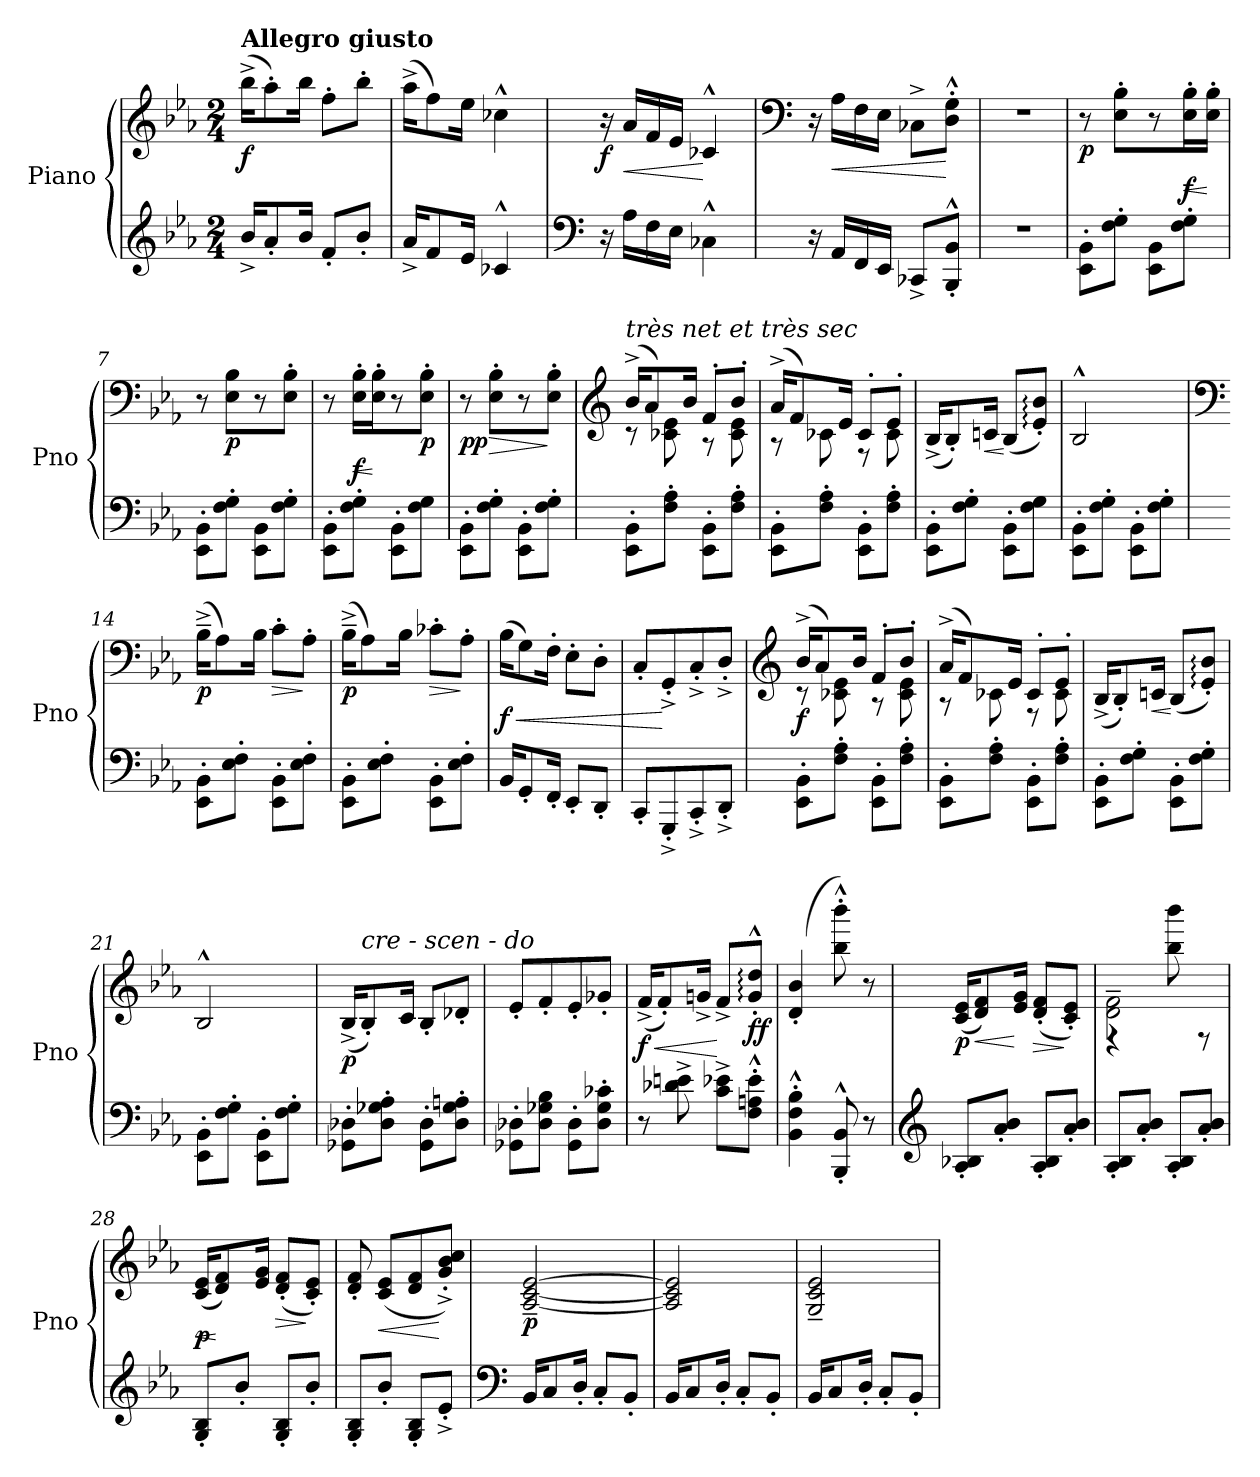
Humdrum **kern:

**kern	**kern	**dynam
*part1	*part1	*part1
*staff2	*staff1	*staff1/2
*I"Piano	*	*
*I'Pno	*	*
*clefG2	*clefG2	*
*k[b-e-a-]	*k[b-e-a-]	*
*M2/4	*M2/4	*
=1	=1	=1
!	!LO:TX:a:B:t=Allegro giusto	!
!	!	!LO:DY:b
16b-^/KL	(>16bb-^\KL	f
8a-'/	8aa-'\)	.
16b-/Jk	16bb-\Jk	.
8f'/L	8ff'\L	.
8b-'/J	8bb-'\J	.
=2	=2	=2
16a-^/KL	(>16aa-^\KL	.
8f/	8ff\)	.
16e-/Jk	16ee-\Jk	.
4c-X^^/	4cc-X^^\	.
=3	=3	=3
*clefF4	*	*
!	!	!LO:DY:b
16r	16r	f
!	!	!LO:HP:b
16A-\LL	16a-/LL	<
16F\	16f/	.
16E-\JJ	16e-/JJ	.
4C-X^^\	4c-X^^/	[
=4	=4	=4
*	*clefF4	*
16r	16r	.
!	!	!LO:HP:b
16AA-/LL	16A-\LL	<
16FF/	16F\	.
16EE-/JJ	16E-\JJ	.
8CC-X^/L	8C-X^\L	.
!	!	!LO:DY:n=1:b
8BBB-/'^^ 8BB-/'^^J	8D\'^^ 8G\'^^J	[ other-dynamics
!!LO:LB:g=z
=5	=5	=5
2r	2r	.
=6	=6	=6
!	!	!LO:DY:b
8EE-\' 8BB-\'L	8r	p
8F\' 8G\'J	8E-\' 8B-\'L	.
8EE-\ 8BB-\L	8r	.
!	!	!LO:HP:b
!	!	!LO:DY:n=1:b
8F\' 8G\'J	16E-\' 16B-\'L	< f
.	16E-\' 16B-\'JJ	[
=7	=7	=7
8EE-\' 8BB-\'L	8r	.
!	!	!LO:DY:b
8F\' 8G\'J	8E-\ 8B-\L	p
8EE-\ 8BB-\L	8r	.
8F\' 8G\'J	8E-\' 8B-\'J	.
=8	=8	=8
8EE-\' 8BB-\'L	8r	.
!	!	!LO:HP:b
!	!	!LO:DY:n=1:b
8F\' 8G\'J	16E-\' 16B-\'LL	< f
.	16E-\' 16B-\'J	[
8EE-\' 8BB-\'L	8r	.
!	!	!LO:DY:n=2:b
8F\ 8G\J	8E-\' 8B-\'J	p
=9	=9	=9
!	!	!LO:DY:b
8EE-\' 8BB-\'L	8r	pp
!	!	!LO:HP:b
8F\' 8G\'J	8E-\' 8B-\'L	>
8EE-\' 8BB-\'L	8r	.
8F\' 8G\'J	8E-\' 8B-\'J	]
!!LO:LB:g=z
=10	=10	=10
*	*clefG2	*
*	*^	*
!	!LO:TX:a:i:t=très net et très sec	!	!
!	!	!	!LO:DY:b=2
!	!	!	!LO:DY:n=1:b
8EE-\' 8BB-\'L	(>16b-^/KL	8r	p mf
.	8a-/)	.	.
8F\' 8A-\'J	.	8c-X\ 8e-\	.
.	16b-/Jk	.	.
8EE-\' 8BB-\'L	8f'/L	8r	.
8F\' 8A-\'J	8b-'/J	8c-\ 8e-\	.
=11	=11	=11	=11
8EE-\' 8BB-\'L	(>16a-^/KL	8r	.
.	8f/)	.	.
8F\' 8A-\'J	.	8c-X\	.
.	16e-/Jk	.	.
8EE-\' 8BB-\'L	8c-'/L	8r	.
8F\' 8A-\'J	8e-'/J	8c-\	.
*	*v	*v	*
=12	=12	=12
8EE-\' 8BB-\'L	(>16B-^/KL	.
.	8B-'/)	.
8F\' 8G\'J	.	.
!	!	!LO:HP:b
.	16cn/Jk	<
8EE-\' 8BB-\'L	(>8B-/L	[
!	!	!LO:DY:b
8F\ 8G\J	8e-/:' 8b-/:'J)	other-dynamics
=13	=13	=13
8EE-\' 8BB-\'L	2B-^^/	.
8F\' 8G\'J	.	.
8EE-\' 8BB-\'L	.	.
8F\' 8G\'J	.	.
=14	=14	=14
*	*clefF4	*
!	!	!LO:DY:b
8EE-\' 8BB-\'L	(>16B-~^\KL	p
.	8A-\)	.
8E-\' 8F\'J	.	.
.	16B-\Jk	.
!	!	!LO:HP:b
8EE-\' 8BB-\'L	8c'\L	>
8E-\' 8F\'J	8A-'\J	]
!!LO:LB:g=z
=15	=15	=15
!	!	!LO:DY:b
8EE-\' 8BB-\'L	(>16B-~^\KL	p
.	8A-\)	.
8E-\' 8F\'J	.	.
.	16B-\Jk	.
!	!	!LO:HP:b
8EE-\' 8BB-\'L	8c-X'\L	>
8E-\' 8F\'J	8A-'\J	]
=16	=16	=16
!	!	!LO:HP:b
!	!	!LO:DY:n=1:b
16BB-/KL	(>16B-\KL	< f
8GG'/	8G\)	.
16FF'/Jk	16F'\Jk	.
8EE-'/L	8E-'\L	.
8DD'/J	8D'\J	.
=17	=17	=17
8CC'/L	8C'/L	.
8GGG'^/	8GG'^/	[
8CC'^/	8C'^/	.
8DD'^/J	8D'^/J	.
=18	=18	=18
*	*clefG2	*
*	*^	*
!	!	!	!LO:DY:b
8EE-\' 8BB-\'L	(>16b-^/KL	8r	f
.	8a-/)	.	.
8F\' 8A-\'J	.	8c-X\ 8e-\	.
.	16b-/Jk	.	.
8EE-\' 8BB-\'L	8f'/L	8r	.
8F\' 8A-\'J	8b-'/J	8c-\ 8e-\	.
=19	=19	=19	=19
8EE-\' 8BB-\'L	(>16a-^/KL	8r	.
.	8f/)	.	.
8F\' 8A-\'J	.	8c-X\	.
.	16e-/Jk	.	.
8EE-\' 8BB-\'L	8c-'/L	8r	.
8F\' 8A-\'J	8e-'/J	8c-\	.
*	*v	*v	*
!!LO:LB:g=z
=20	=20	=20
8EE-\' 8BB-\'L	(>16B-^/KL	.
.	8B-'/)	.
8F\' 8G\'J	.	.
!	!	!LO:HP:b
.	16cn/Jk	<
8EE-\' 8BB-\'L	(>8B-/L	[
!	!	!LO:DY:b
8F\' 8G\'J	8e-/:' 8b-/:'J)	other-dynamics
=21	=21	=21
8EE-\' 8BB-\'L	2B-^^/	.
8F\' 8G\'J	.	.
8EE-\' 8BB-\'L	.	.
8F\' 8G\'J	.	.
=22	=22	=22
!	!	!LO:DY:b
8GG-X\' 8D-X\'L	(>16B-^/KL	p
!	!LO:TX:a:i:t=cre     -          scen  -     do	!
.	8B-'/)	.
8D-\' 8G-X\' 8A-\'J	.	.
.	16c/Jk	.
8GG-\' 8D-\'L	8B-'/L	.
8D-\' 8G-\' 8An\'J	8d-X'/J	.
=23	=23	=23
8GG-X\' 8D-X\'L	8e-'/L	.
8D-\ 8G-X\ 8B-\J	8f'/	.
8GG-\' 8D-\'L	8e-'/	.
8D-\' 8G-\' 8c-X\'J	8g-X'/J	.
=24	=24	=24
!	!	!LO:HP:b
!	!	!LO:DY:n=1:b
8r	(>16f^/KL	< f
.	8f'/)	.
8d-X\^ 8en\^	.	.
.	16gn^/Jk	.
8c\^ 8e-X\^L	8f^/L	[
!	!	!LO:DY:n=2:b
8F\'^^ 8An\'^^ 8e-\'^^J	8g/:'^^ 8dd/:'^^J	ff
=25	=25	=25
4BB-\'^^ 4F\'^^ 4B-\'^^	(>4d/' 4b-/'	.
8BBB-/'^^ 8BB-/'^^	8bb-\'^^ 8bbb-\'^^)	.
8r	8r	.
!!LO:PB:g=z
=26	=26	=26
*clefG2	*	*
!	!	!LO:DY:b
8A-/' 8B-X/'L	(<16c/ 16e-/KL	p
!	!	!LO:HP:b
.	8d/ 8f/)	<
8a-/' 8b-/'J	.	.
.	16e-/ 16g/Jk	[
!	!	!LO:HP:b
8A-/' 8B-/'L	(<8d/' 8f/'L	>
8a-/' 8b-/'J	8c/' 8e-/'J)	]
=27	=27	=27
*	*^	*
8A-/' 8B-/'L	2d\~ 2f\~	4r	.
8a-/' 8b-/'J	.	.	.
8A-/' 8B-/'L	.	8bb-\ 8bbb-\	.
8a-/' 8b-/'J	.	8r	.
=28	=28	=28	=28
!	!	!	!LO:HP:b
!	!	!	!LO:DY:n=1:b
*	*v	*v	*
8G/' 8B-/'L	(<16c/ 16e-/KL	< p
.	8d/ 8f/)	[
8b-'/J	.	.
.	16e-/ 16g/Jk	.
!	!	!LO:HP:b
8G/' 8B-/'L	(<8d/' 8f/'L	>
8b-'/J	8c/' 8e-/'J)	]
=29	=29	=29
8G/' 8B-/'L	8d/' 8f/'	.
!	!	!LO:HP:b
8b-'/J	(<8c/ 8e-/L	<
8G/' 8B-/'L	8d/ 8f/	.
8e-'^/J	8g/'^ 8b-/'^ 8cc/'^J)	[
=30	=30	=30
*clefF4	*	*
!	!	!LO:DY:b
16BB-/KL	[2A-/~ [2c/~ [2e-/~	p
8C/	.	.
16D'/Jk	.	.
8C'/L	.	.
8BB-'/J	.	.
!!LO:LB:g=z
=31	=31	=31
16BB-/KL	2A-/] 2c/] 2e-/]	.
8C/	.	.
16D'/Jk	.	.
8C'/L	.	.
8BB-'/J	.	.
=32	=32	=32
16BB-/KL	2G/~ 2c/~ 2e-/~	.
8C/	.	.
16D'/Jk	.	.
8C'/L	.	.
8BB-'/J	.	.
=	=	=
*-	*-	*-
